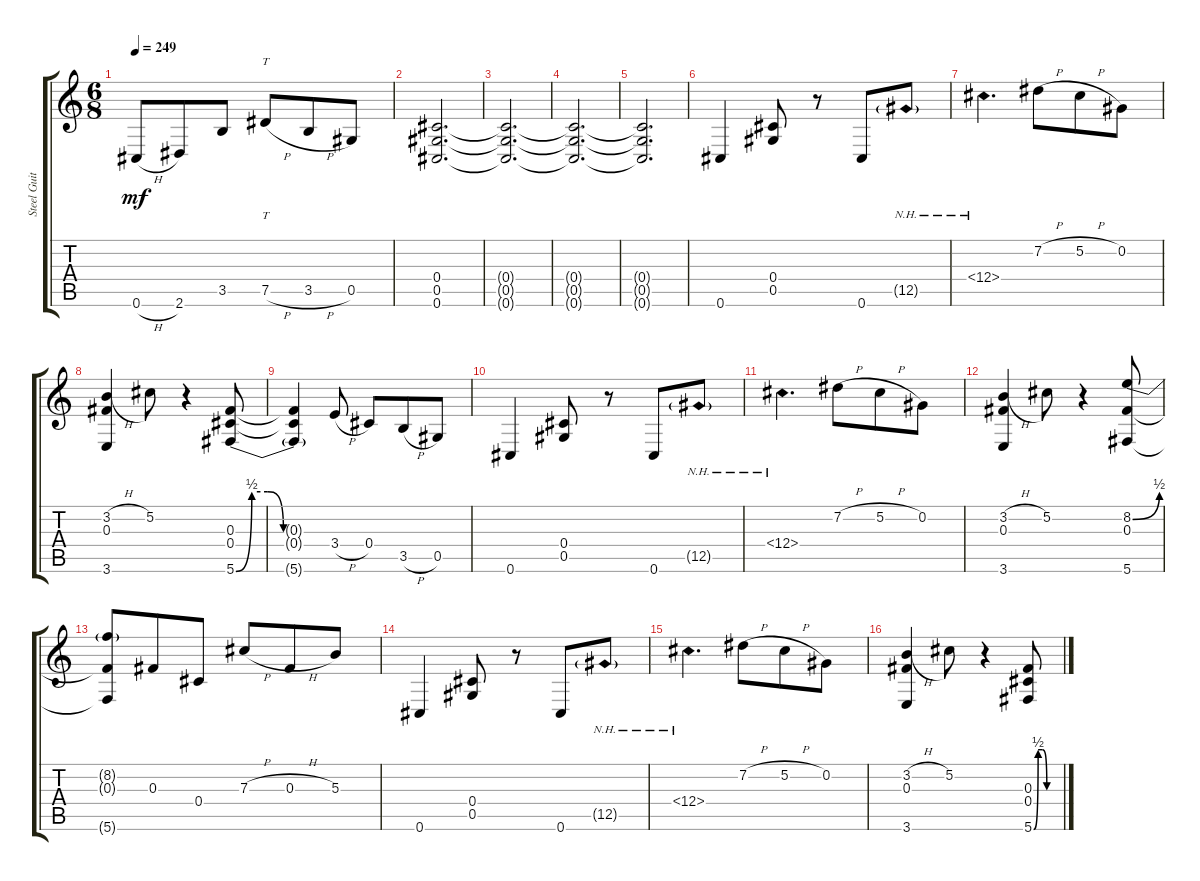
\track ("Steel Guitar" "Steel Guit") {instrument acousticguitarsteel}
\staff {score tabs}
\tuning (Db4 Ab3 Gb3 Db3 Ab2 Db2) {hide}
\ts (6 8)
\tempo 249
\clef g2
\ks c
0.6{h}.8{dy mf} 2.6.8 3.5.8 7.5{h}.8{tt} 3.5{h}.8 0.5.8 |
(0.4 0.5 0.6).2{d} |
(0.4{t} 0.5{t} 0.6{t}).2{d} |
(0.4{t} 0.5{t} 0.6{t}).2{d} |
(0.4{t} 0.5{t} 0.6{t}).2{d} |
0.6.4 (0.4 0.5).8 r.8 0.6.8 12.5{nh g}.8 |
12.4{nh}.4{d} 7.2{h}.8 5.2{h}.8 0.2.8 |
(3.2{h} 0.3 3.6).4 5.2.8 r.4 (0.3 0.4 5.6{be (custom 0 0 10 2 20 2 30 0 60 0)}).8 |
(0.3{t} 0.4{t} 5.6{t}).4 3.4{h}.8 0.4.8 3.5{h}.8 0.5.8 |
0.6.4 (0.4 0.5).8 r.8 0.6.8 12.5{nh g}.8 |
12.4{nh}.4{d} 7.2{h}.8 5.2{h}.8 0.2.8 |
(3.2{h} 0.3 3.6).4 5.2.8 r.4 (8.2{be (bend 0 0 60 2)} 0.3 5.6).8 |
(8.2{t} 0.3{t} 5.6{t}).8 0.3.8 0.4.8 7.3{h}.8 0.3{h}.8 5.3.8 |
0.6.4 (0.4 0.5).8 r.8 0.6.8 12.5{nh g}.8 |
12.4{nh}.4{d} 7.2{h}.8 5.2{h}.8 0.2.8 |
(3.2{h} 0.3 3.6).4 5.2.8 r.4 (0.3 0.4 5.6{be (custom 0 0 10 2 20 2 30 0 60 0)}).8
